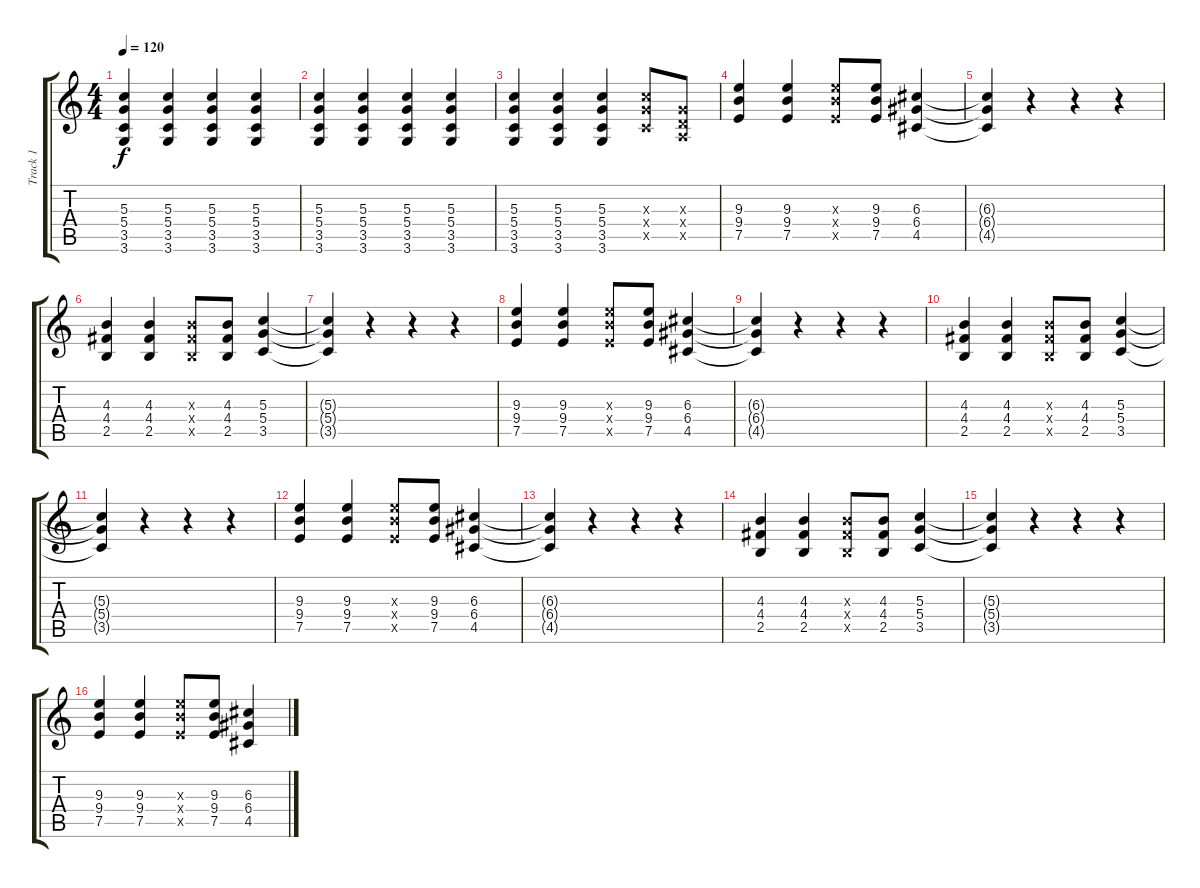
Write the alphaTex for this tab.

\track ("Track 1" "Track 1") {instrument acousticguitarsteel}
\staff {score tabs}
\tuning (E4 B3 G3 D3 A2 E2) {hide}
\ts (4 4)
\tempo 120
\clef g2
\ks c
(5.3 5.4 3.5 3.6).4{dy f} (5.3 5.4 3.5 3.6).4 (5.3 5.4 3.5 3.6).4 (5.3 5.4 3.5 3.6).4 |
(5.3 5.4 3.5 3.6).4 (5.3 5.4 3.5 3.6).4 (5.3 5.4 3.5 3.6).4 (5.3 5.4 3.5 3.6).4 |
(5.3 5.4 3.5 3.6).4 (5.3 5.4 3.5 3.6).4 (5.3 5.4 3.5 3.6).4 (5.3{x} 5.4{x} 3.5{x}).8 (0.3{x} 0.4{x} 0.5{x}).8 |
(9.3 9.4 7.5).4 (9.3 9.4 7.5).4 (9.3{x} 9.4{x} 7.5{x}).8 (9.3 9.4 7.5).8 (6.3 6.4 4.5).4 |
(6.3{t} 6.4{t} 4.5{t}).4 r.4 r.4 r.4 |
(4.3 4.4 2.5).4 (4.3 4.4 2.5).4 (4.3{x} 4.4{x} 2.5{x}).8 (4.3 4.4 2.5).8 (5.3 5.4 3.5).4 |
(5.3{t} 5.4{t} 3.5{t}).4 r.4 r.4 r.4 |
(9.3 9.4 7.5).4 (9.3 9.4 7.5).4 (9.3{x} 9.4{x} 7.5{x}).8 (9.3 9.4 7.5).8 (6.3 6.4 4.5).4 |
(6.3{t} 6.4{t} 4.5{t}).4 r.4 r.4 r.4 |
(4.3 4.4 2.5).4 (4.3 4.4 2.5).4 (4.3{x} 4.4{x} 2.5{x}).8 (4.3 4.4 2.5).8 (5.3 5.4 3.5).4 |
(5.3{t} 5.4{t} 3.5{t}).4 r.4 r.4 r.4 |
(9.3 9.4 7.5).4 (9.3 9.4 7.5).4 (9.3{x} 9.4{x} 7.5{x}).8 (9.3 9.4 7.5).8 (6.3 6.4 4.5).4 |
(6.3{t} 6.4{t} 4.5{t}).4 r.4 r.4 r.4 |
(4.3 4.4 2.5).4 (4.3 4.4 2.5).4 (4.3{x} 4.4{x} 2.5{x}).8 (4.3 4.4 2.5).8 (5.3 5.4 3.5).4 |
(5.3{t} 5.4{t} 3.5{t}).4 r.4 r.4 r.4 |
(9.3 9.4 7.5).4 (9.3 9.4 7.5).4 (9.3{x} 9.4{x} 7.5{x}).8 (9.3 9.4 7.5).8 (6.3 6.4 4.5).4
